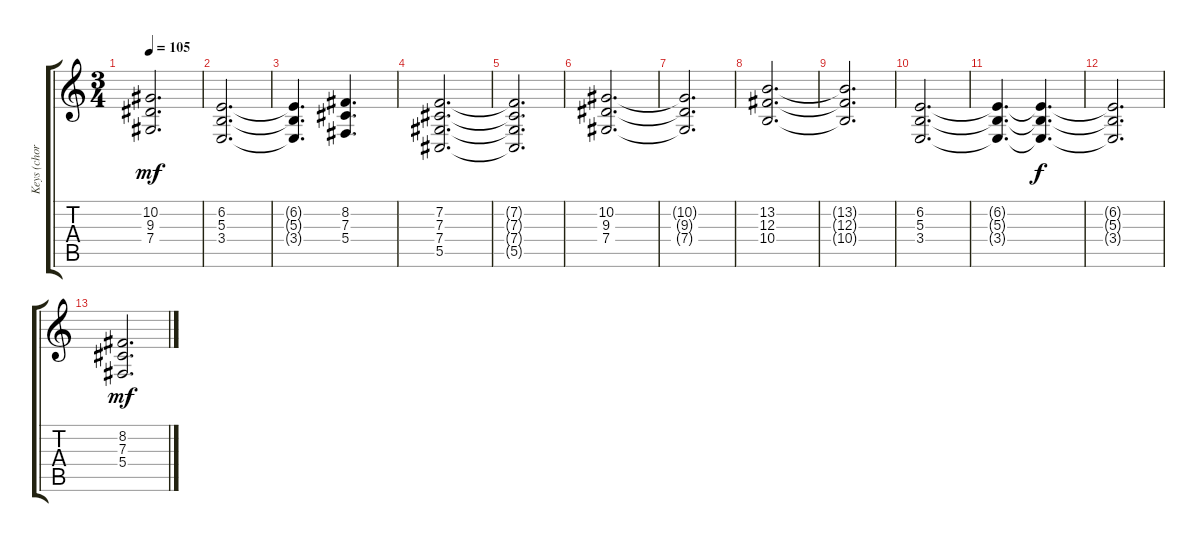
\track ("Keys (chords)" "Keys (chor") {instrument synthstrings1}
\staff {score tabs}
\tuning (Eb4 Bb3 Gb3 Db3 Ab2 Eb2) {hide}
\ts (3 4)
\tempo 105
\clef g2
\ks c
(10.2{t} 9.3{t} 7.4{t}).2{d dy mf} |
(6.2 5.3 3.4).2{d} |
(6.2{t} 5.3{t} 3.4{t}).4{d} (8.2 7.3 5.4).4{d} |
(7.2 7.3 7.4 5.5).2{d} |
(7.2{t} 7.3{t} 7.4{t} 5.5{t}).2{d} |
(10.2 9.3 7.4).2{d} |
(10.2{t} 9.3{t} 7.4{t}).2{d} |
(13.2 12.3 10.4).2{d} |
(13.2{t} 12.3{t} 10.4{t}).2{d} |
(6.2 5.3 3.4).2{d} |
(6.2{t} 5.3{t} 3.4{t}).4{d} (6.2{t} 5.3{t} 3.4{t}).4{d dy f} |
(6.2{t} 5.3{t} 3.4{t}).2{d} |
(8.2 7.3 5.4).2{d dy mf}
